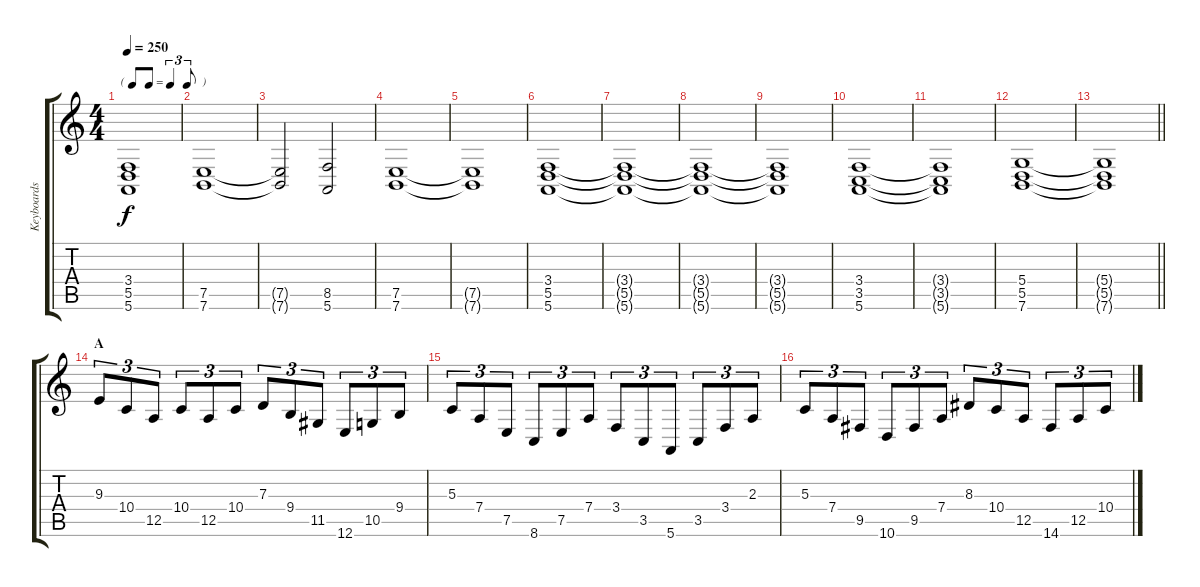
\track ("Keyboards" "Keyboards") {instrument drawbarorgan}
\staff {score tabs}
\tuning (E4 B3 G3 D3 A2 E2) {hide}
\ts (4 4)
\tf triplet8th
\tempo 250
\clef g2
\ks aminor
(3.4{t} 5.5{t} 5.6{t}).1{dy f} |
(7.5 7.6).1 |
(7.5{t} 7.6{t}).2 (8.5 5.6).2 |
(7.5 7.6).1 |
(7.5{t} 7.6{t}).1 |
(3.4 5.5 5.6).1 |
(3.4{t} 5.5{t} 5.6{t}).1 |
(3.4{t} 5.5{t} 5.6{t}).1 |
(3.4{t} 5.5{t} 5.6{t}).1 |
(3.4 3.5 5.6).1 |
(3.4{t} 3.5{t} 5.6{t}).1 |
(5.4 5.5 7.6).1 |
\barLineRight lightlight
(5.4{t} 5.5{t} 7.6{t}).1 |
\section ("" "A")
9.3.8{tu (3 2)} 10.4.8{tu (3 2)} 12.5.8{tu (3 2)} 10.4.8{tu (3 2)} 12.5.8{tu (3 2)} 10.4.8{tu (3 2)} 7.3.8{tu (3 2)} 9.4.8{tu (3 2)} 11.5.8{tu (3 2)} 12.6.8{tu (3 2)} 10.5.8{tu (3 2)} 9.4.8{tu (3 2)} |
5.3.8{tu (3 2)} 7.4.8{tu (3 2)} 7.5.8{tu (3 2)} 8.6.8{tu (3 2)} 7.5.8{tu (3 2)} 7.4.8{tu (3 2)} 3.4.8{tu (3 2)} 3.5.8{tu (3 2)} 5.6.8{tu (3 2)} 3.5.8{tu (3 2)} 3.4.8{tu (3 2)} 2.3.8{tu (3 2)} |
5.3.8{tu (3 2)} 7.4.8{tu (3 2)} 9.5.8{tu (3 2)} 10.6.8{tu (3 2)} 9.5.8{tu (3 2)} 7.4.8{tu (3 2)} 8.3.8{tu (3 2)} 10.4.8{tu (3 2)} 12.5.8{tu (3 2)} 14.6.8{tu (3 2)} 12.5.8{tu (3 2)} 10.4.8{tu (3 2)}
